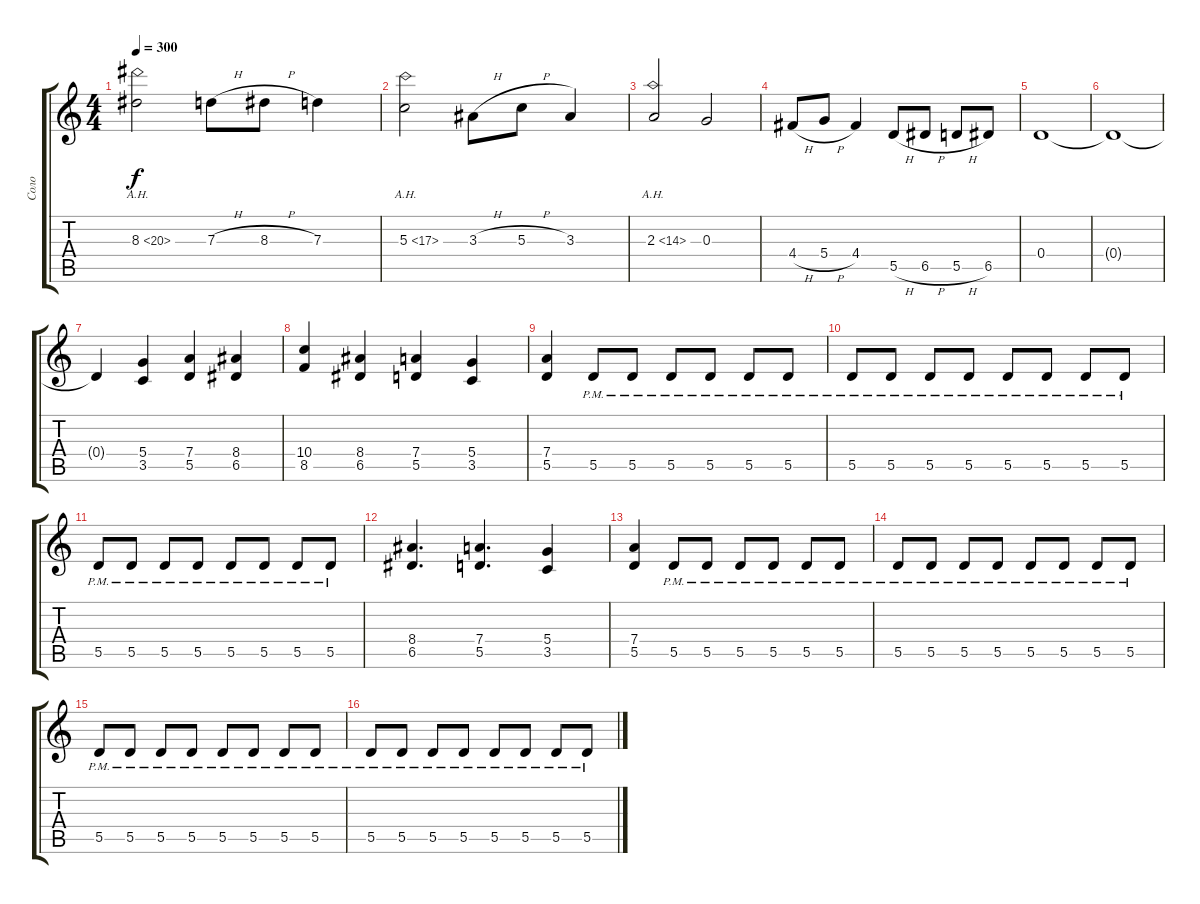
\track ("Соло" "Соло") {instrument distortionguitar}
\staff {score tabs}
\tuning (E4 B3 G3 D3 A2 E2) {hide}
\ts (4 4)
\tempo 300
\clef g2
\ks c
8.3{ah 12}.2{dy f} 7.3{h}.8 8.3{h}.8 7.3.4 |
5.3{ah 12}.2 3.3{h}.8 5.3{h}.8 3.3.4 |
2.3{ah 12}.2 0.3.2 |
4.4{h}.8 5.4{h}.8 4.4.4 5.5{h}.8 6.5{h}.8 5.5{h}.8 6.5.8 |
0.4.1 |
0.4{t}.1 |
0.4{t}.4 (5.4 3.5).4 (7.4 5.5).4 (8.4 6.5).4 |
(10.4 8.5).4 (8.4 6.5).4 (7.4 5.5).4 (5.4 3.5).4 |
(7.4 5.5).4 5.5{pm}.8 5.5{pm}.8 5.5{pm}.8 5.5{pm}.8 5.5{pm}.8 5.5{pm}.8 |
5.5{pm}.8 5.5{pm}.8 5.5{pm}.8 5.5{pm}.8 5.5{pm}.8 5.5{pm}.8 5.5{pm}.8 5.5{pm}.8 |
5.5{pm}.8 5.5{pm}.8 5.5{pm}.8 5.5{pm}.8 5.5{pm}.8 5.5{pm}.8 5.5{pm}.8 5.5{pm}.8 |
(8.4 6.5).4{d} (7.4 5.5).4{d} (5.4 3.5).4 |
(7.4 5.5).4 5.5{pm}.8 5.5{pm}.8 5.5{pm}.8 5.5{pm}.8 5.5{pm}.8 5.5{pm}.8 |
5.5{pm}.8 5.5{pm}.8 5.5{pm}.8 5.5{pm}.8 5.5{pm}.8 5.5{pm}.8 5.5{pm}.8 5.5{pm}.8 |
5.5{pm}.8 5.5{pm}.8 5.5{pm}.8 5.5{pm}.8 5.5{pm}.8 5.5{pm}.8 5.5{pm}.8 5.5{pm}.8 |
5.5{pm}.8 5.5{pm}.8 5.5{pm}.8 5.5{pm}.8 5.5{pm}.8 5.5{pm}.8 5.5{pm}.8 5.5{pm}.8
